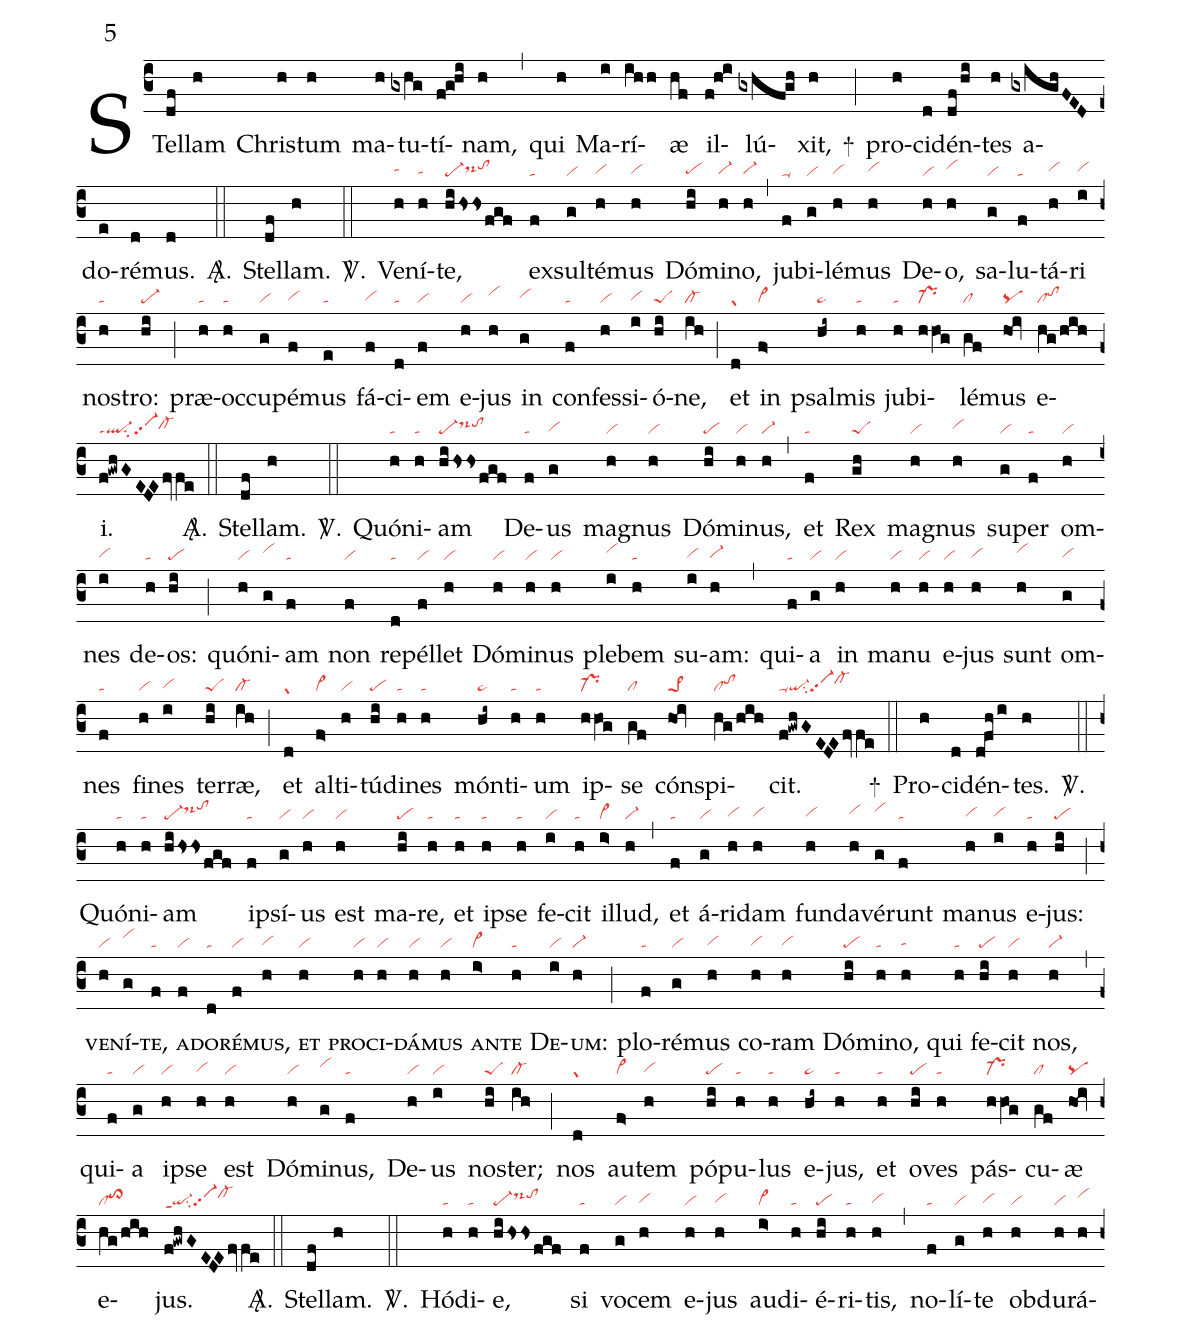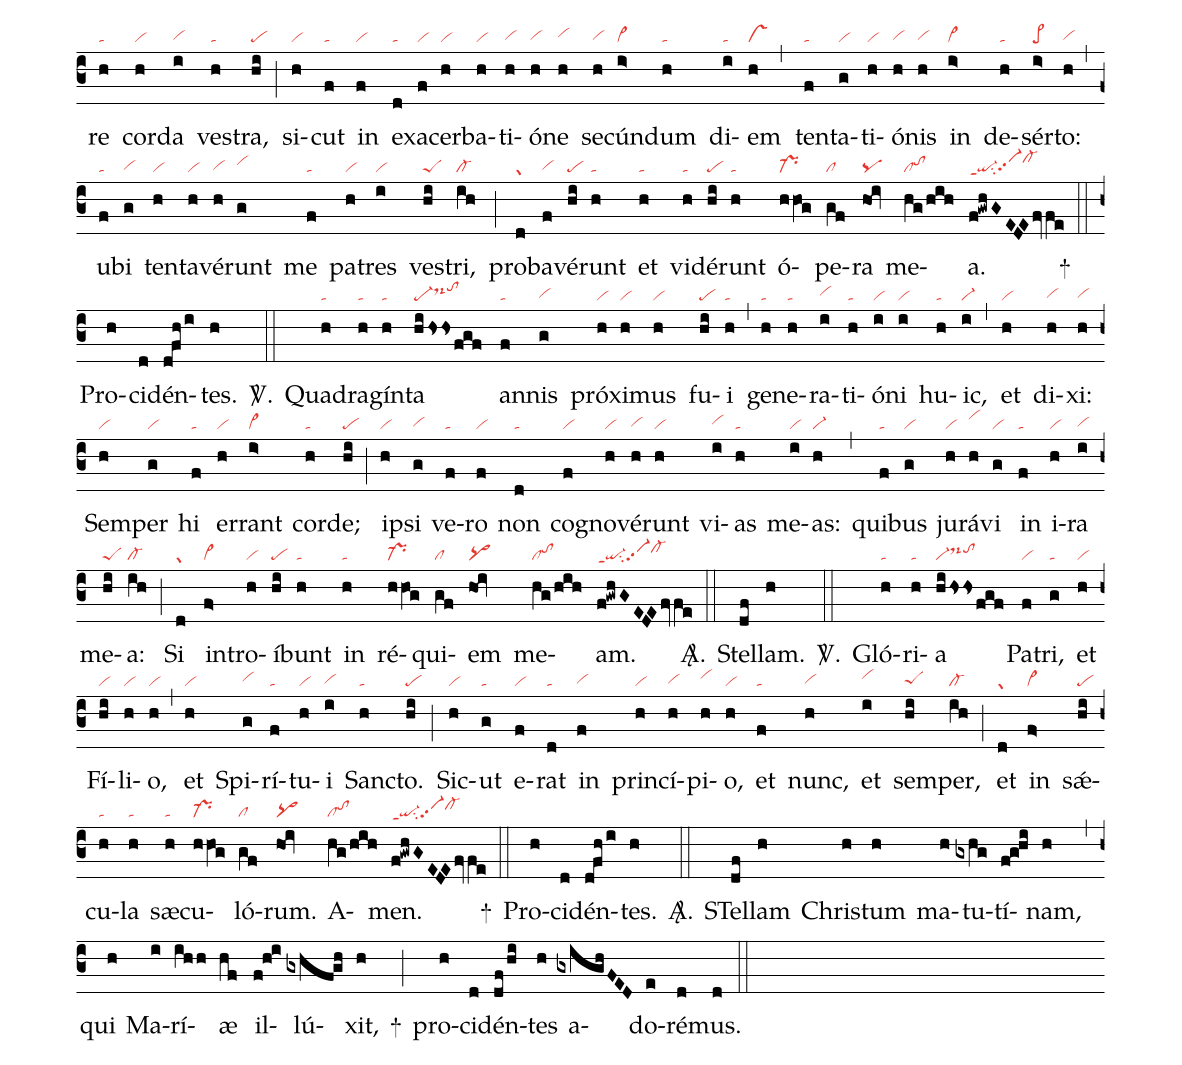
mode:5;
nabc-lines:1;
%%
(c3)
STel(df)lam(h) Chris(h)tum(h) ma(h)tu(gxhg)tí(f!ghi)nam,(h) (,)
qui(h) Ma(i)rí(ihh)æ(hf) il(f!h!i)lú(gxhf@gh)xit,(h) +(;)
pro(h)ci(d)dén(df/hi)tes(h) a(gxighFED)do(e)ré(d)mus.(d) <sp>A/</sp>.(::)

Stel(df)lam.(h) <sp>V/</sp>.(::)

Ve(h|tahh)ní(h|tahg)te,(hihssfgf|pe-ds-hhtohi) ex(f|ta)sul(g|vi)té(h|vihg)mus(h|vihg) Dó(hi|pehg)mi(h|vi-hg)no,(h|vi-hg) (,)
ju(f|ta-)bi(g|vi)lé(h|vihg)mus(h|vihh) De(h|vi)o,(h|vihi) sa(g|vi)lu(f|ta)tá(h|vihh)ri(i|vihh) nos(h|ta)tro:(hi|pe-) (;)
præ(h|ta)oc(h|ta)cu(g|vi)pé(f|vihg)mus(e|ta) fá(f|vihg)ci(d|ta)em(f|vi) e(h|vi)jus(h|vihi) in(g|vihh) con(f|ta)fes(h|vi)si(i|vihg)ó(hi|peS)ne,(ih|cl-) (;)
et(d|gr) in(f>|vi>) psal(hi~|ta>)mis(h|ta) ju(h|ta)bi(h/hOg|pr-)lé(gf|cl)mus(ho!iv|pq) e(hg/hih|cltohi)i.(f!gwhGEDEfv/fe|ql-ppt1su2vi-pp2cl-hh) <sp>A/</sp>.(::)

Stel(df)lam.(h) <sp>V/</sp>.(::)

Quó(h|ta)ni(h|ta)am(hihssfgf|pe-ds-hitohi) De(f|ta)us(g|vihg) mag(h|vi)nus(h|vi) Dó(hi|pe)mi(h|vi)nus,(h|vi-) (,)
et(f|ta) Rex(gh|peS) mag(h|vi)nus(h|vihh) su(g|vi)per(f|ta) om(h|vi)nes(i|vihg) de(h|ta)os:(hi|pe) (;)
quó(h|vi)ni(g|vihi)am(f|ta) non(f|vi) re(d|ta)pél(f|vi)let(h|vi) Dó(h|vi)mi(h|vi)nus(h|vi) ple(i|vihi)bem(h|ta) su(i|vihg)am:(h|vi-hg) (,)
qui(f|ta)a(g|vi) in(h|vi) ma(h|vi)nu(h|vi) e(h|vi)jus(h|vihg) sunt(h|vihi) om(g|vihg)nes(f|ta) fi(h|vi)nes(i|vihg) ter(hi|peS)ræ,(ih|cl-) (;)
et(d|gr) al(f>|vi>)ti(h|vi)tú(hi|pe)di(h|ta)nes(h|ta) món(hi~|ta>)ti(h|ta)um(h|ta) ip(h/hOg|pr-)se(gf|cl) cón(ho!iv|pe>1)spi(hg/hih|cltohi)cit.(f!gwhGEDEfv/fe|qi-ppu1su2vi-pp2cl-hi) +(::)

Pro(h)ci(d)dén(dfhi)tes.(h) <sp>V/</sp>.(::)

Quó(h|ta)ni(h|ta)am(hihssfgf|pe-ds-hitohj) ip(f|ta)sí(g|vi)us(h|vi) est(h|vi) ma(hi|pe)re,(h|ta) et(h|ta) ip(h|ta)se(h|ta) fe(i|vi)cit(h|ta) il(i>|vi>)lud,(h|vi-) (,)
et(f|ta) á(g|vi)ri(h|vihg)dam(h|vihg) fun(h|vihg)da(h|vihh)vé(g|vihi)runt(f|ta) ma(h|vihg)nus(i|vihg) e(h|ta)jus:(hi|pe) (;)
<sc>ve</sc>(h|vi)<sc>ní</sc>(g|vihj)<sc>te,</sc>(f|ta) <sc>a</sc>(f|vi)<sc>do</sc>(d|ta)<sc>ré</sc>(f|vi)<sc>mus,</sc>(h|vihg) <sc>et</sc>(h|vi) <sc>pro</sc>(h|vi)<sc>ci-</sc>(h|vi)<sc>dá</sc>(h|vi)<sc>mus</sc>(h|vi) <sc>an</sc>(i>|vi>)<sc>te</sc>(h|ta) <sc>De</sc>(i|vi)<sc>um:</sc>(h|vi-) (;)
plo(f|ta)ré(g|vi)mus(h|vihg) co(h|vihg)ram(h|vihg) Dó(hi|pe)mi(h|ta)no,(h|tahg) qui(h|ta) fe(hi|pe)cit(h|vi) nos,(h|vi-) (,)
qui(f|ta)a(g|vi) ip(h|vi)se(h|vihg) est(h|vi) Dó(h|vi)mi(g|vihi)nus,(f|ta) De(h|vi)us(i|vi) nos(hi|peS)ter;(ih|cl-) (;)
nos(d|gr) au(f>|vi>)tem(h|vihg) pó(hi|pe)pu(h|ta)lus(h|ta) e(hi~|ta>)jus,(h|ta) et(h|ta) o(hi|pe)ves(h|ta) pás(h/hOg|pr-)cu(gf|cl)æ(ho!iv|pq) e(hg/hih|clto>hi)jus.(f!gwhGEDEfv/fe|qi-ppt1su2vi-pp2cl-hi) <sp>A/</sp>.(::)

Stel(df)lam.(h) <sp>V/</sp>.(::)

Hó(h|ta)di(h|ta)e,(hihssfgf|pe-ds-hitohi) si(f|ta) vo(g|vi)cem(h|vihg) e(h|vi)jus(h|vihg) au(i>|vi>)di(h|ta)é(hi|pe)ri(h|ta)tis,(h|vihg) (,)
no(f|ta)lí(g|vi)te(h|vihg) ob(h|vi)du(h|vi)rá(h|vihi)re(h|ta) cor(h|vi)da(i|vihg) ves(h|ta)tra,(hi|pe) (;)
si(h|vi)cut(f|ta) in(f|vi) ex(d|ta)a(f|vi)cer(h|vi)ba(h|vi)ti(h|vihg)ó(h|vihg)ne(h|vihh) se(h|vihg)cún(i>|vi>)dum(h|ta) di(i|ta)em(h|vs) (,)
ten(f|ta)ta(g|vi)ti(h|vi)ó(h|vihg)nis(h|vihg) in(i>|vi>) de(h|ta)sér(i>|pe>)to:(h|vihg) (,)
u(f|ta)bi(g|vihg) ten(h|vi)ta(h|vi)vé(h|vihg)runt(g|vihi) me(f|ta) pat(h|vi)res(i|vi) ves(hi|peS)tri,(ih|cl-) (;)
pro(d|gr)ba(f|vihg)vé(hi|pe)runt(h|ta) et(h|ta) vi(h|ta)dé(hi|pe)runt(h|ta) ó(h/hOg|pr-)pe(gf|cl)ra(ho!iv|pq) me(hg/hih|cltohi)a.(f!gwhGEDEfv/fe|qi-ppt1su2vi-hgpp2cl-hj) +(::)

Pro(h)ci(d)dén(dfhi)tes.(h) <sp>V/</sp>.(::)

Quad(h|ta)ra(h|ta)gín(h|ta)ta(hihssfgf|pe-ds-hitohj) an(f|ta)nis(g|vihg) pró(h|vi)xi(h|vi)mus(h|vi) fu(hi|pe)i(h|ta) (,)
ge(h|ta)ne(h|ta)ra(i|vihh)ti(h|ta)ó(i|vi)ni(i|vi) hu(h|ta)ic,(i|vi-) (,)
et(h|vi) di(h|vihg)xi:(h|vihg) Sem(h|vi)per(g|vi) hi(f|ta) er(h|vi)rant(i>|vi>) cor(h|ta)de;(hi|pe) (;)
ip(h|vi)si(g|vihg) ve(f|ta)ro(f|vi) non(d|ta) co(f|vi)gno(h|vi)vé(h|vihg)runt(h|vi) vi(i|vihh)as(h|ta) me(i|vi)as:(h|vi-) (,)
qui(f|ta)bus(g|vi) ju(h|vi)rá(h|vihj)vi(g|vi) in(f|ta) i(h|vi)ra(i|vihg) me(hi|peS)a:(ih|cl-) (;)
Si(d|gr) in(f>|vi>)tro(h|vi)í(hi|pe)bunt(h|ta) in(h|ta) ré(h/hOg|pr-)qui(gf|cl)em(ho!iv|pq>) me(hg/hih|cltohi)am.(f!gwhGEDEfv/fe|qi-ppt1su2vi-pp2cl-hi) <sp>A/</sp>.(::)

Stel(df)lam.(h) <sp>V/</sp>.(::)

Gló(h|ta)ri(h|ta)a(hihssfgf|vi-ds-hitohi) Pat(f|vi)ri,(g|ta) et(h|vi) Fí(hi|vi)li(h|vi)o,(h|vi) (,)
et(h|vi) Spi(g|vihh)rí(f|ta)tu(h|vi)i(i|vihg) Sanc(h|ta)to.(hi|pe) (;)
Sic(h|vi)ut(g|ta) e(f|vi)rat(d|ta) in(f|vihg) prin(h|vi)cí(h|vihg)pi(h|vihi)o,(h|vi) et(f|ta) nunc,(h|vihg) et(i|vihi) sem(hi|peShg)per,(ih|cl-) (;)
et(d|gr) in(f>|vi>) sǽ(hi|pe)cu(h|ta)la(h|ta) sæ(h|ta)cu(h/hOg|pr-)ló(gf|cl)rum.(ho!iv|pq>) A(hg/hih|cltohi)men.(f!gwhGEDEfv/fe|qi-ppt1su2vi-pp2cl-hi) +(::)

Pro(h)ci(d)dén(dfhi)tes.(h) <sp>A/</sp>.(::)

STel(df)lam(h) Chris(h)tum(h) ma(h)tu(gxhg)tí(f!ghi)nam,(h) (,)
qui(h) Ma(i)rí(ihh)æ(hf) il(f!h!i)lú(gxhf@gh)xit,(h) +(;)
pro(h)ci(d)dén(df/hi)tes(h) a(gxighFED)do(e)ré(d)mus.(d) (::)
